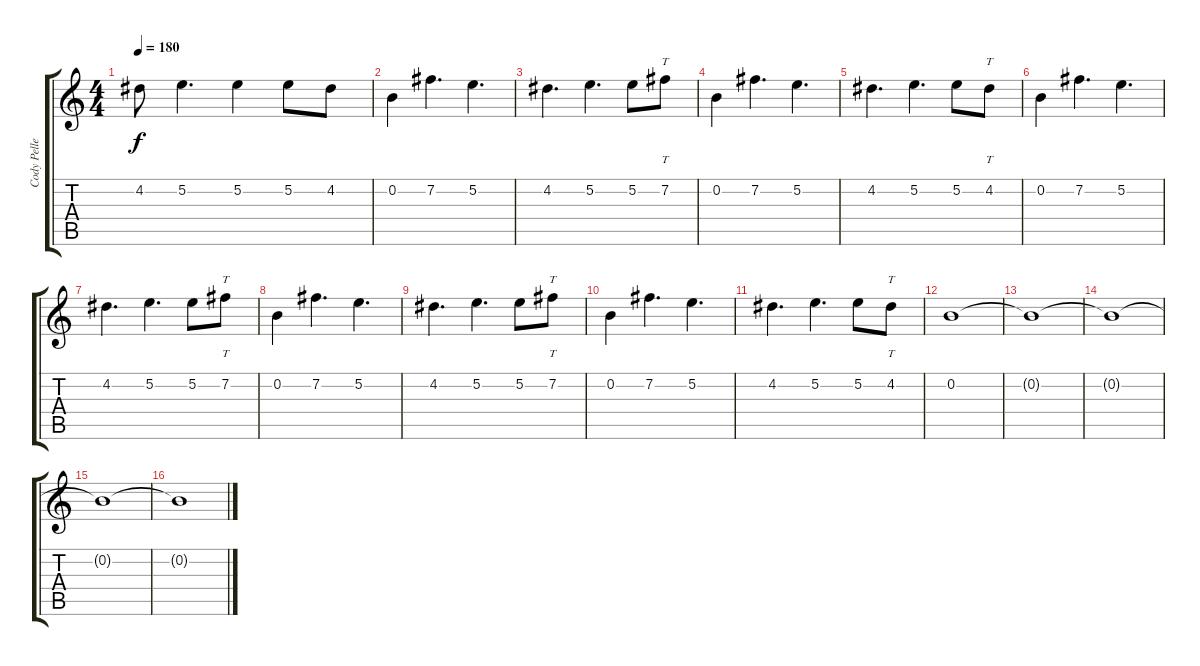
\track ("Cody Pellerin" "Cody Pelle") {instrument overdrivenguitar}
\staff {score tabs}
\tuning (E4 B3 G3 D3 A2 E2) {hide}
\ts (4 4)
\tempo 180
\clef g2
\ks c
4.2.8{dy f} 5.2.4{d} 5.2.4 5.2.8 4.2.8 |
0.2.4 7.2.4{d} 5.2.4{d} |
4.2.4{d} 5.2.4{d} 5.2.8 7.2.8{tt} |
0.2.4 7.2.4{d} 5.2.4{d} |
4.2.4{d} 5.2.4{d} 5.2.8 4.2.8{tt} |
0.2.4 7.2.4{d} 5.2.4{d} |
4.2.4{d} 5.2.4{d} 5.2.8 7.2.8{tt} |
0.2.4 7.2.4{d} 5.2.4{d} |
4.2.4{d} 5.2.4{d} 5.2.8 7.2.8{tt} |
0.2.4 7.2.4{d} 5.2.4{d} |
4.2.4{d} 5.2.4{d} 5.2.8 4.2.8{tt} |
0.2.1 |
0.2{t}.1 |
0.2{t}.1 |
0.2{t}.1 |
0.2{t}.1
